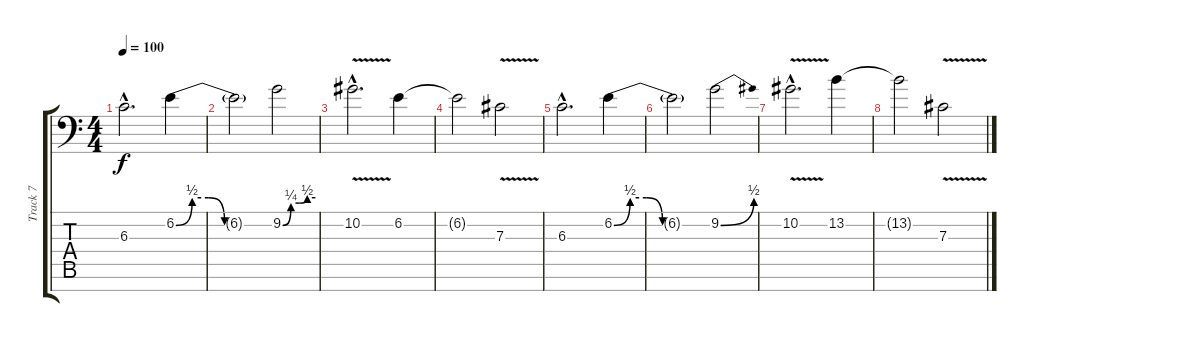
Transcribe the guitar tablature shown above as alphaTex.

\track ("Track 7" "Track 7") {instrument rockorgan}
\staff {score tabs}
\tuning (Eb4 Bb3 Gb3 Db3 Ab2 Eb2 Ab1) {hide}
\ts (4 4)
\tempo 100
\clef f4
\ks c
6.3{hac}.2{d dy f volume 12} 6.2{be (custom 0 0 10 2 20 2 30 0 60 0)}.4 |
6.2{t}.2 9.2{be (custom 0 0 15 1 30 1 45 2 60 2)}.2 |
10.2{v hac}.2{d} 6.2.4 |
6.2{t}.2 7.3{v}.2 |
6.3{hac}.2{d} 6.2{be (custom 0 0 10 2 20 2 30 0 60 0)}.4 |
6.2{t}.2 9.2{be (bend 0 0 60 2)}.2 |
10.2{v hac}.2{d} 13.2.4 |
13.2{t}.2 7.3{v}.2
